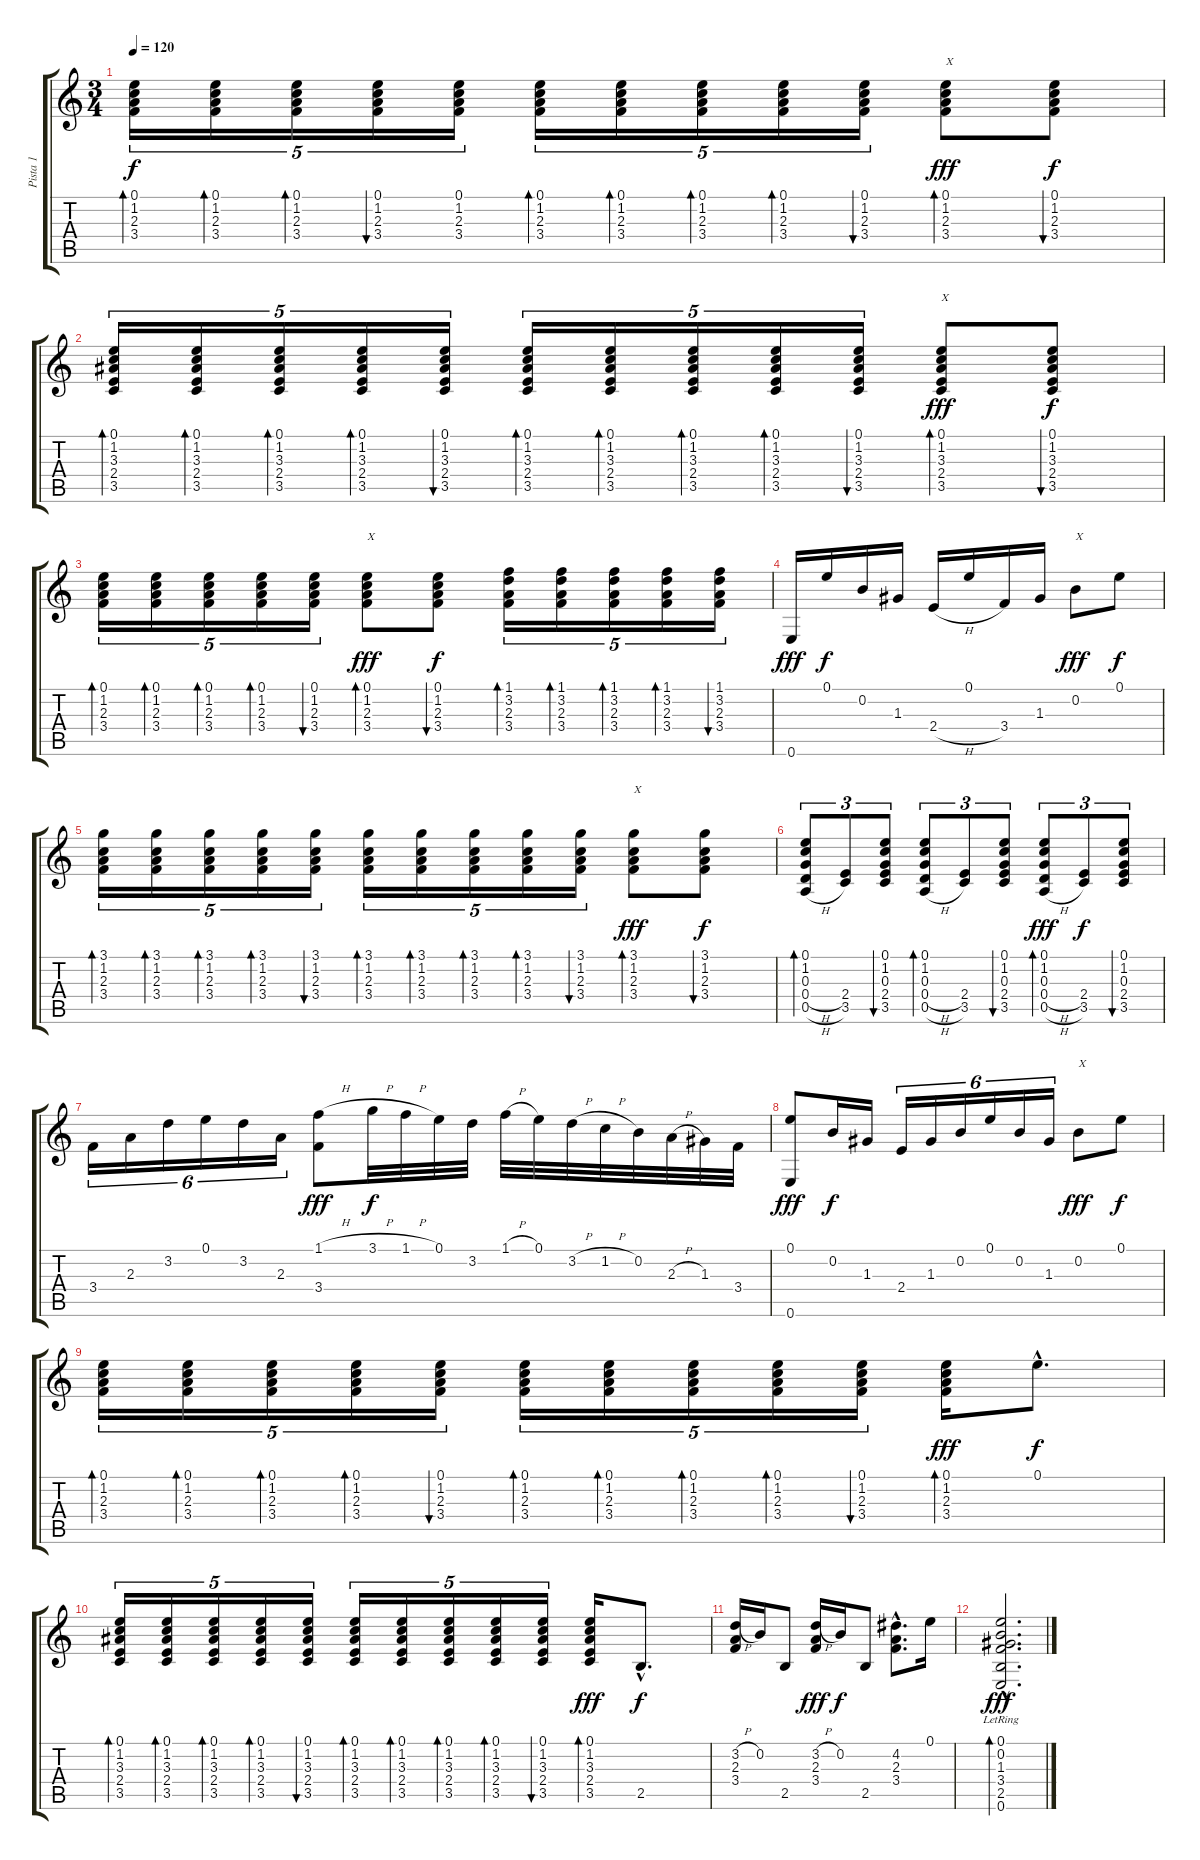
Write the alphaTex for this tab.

\track ("Pista 1" "Pista 1") {instrument acousticguitarnylon}
\staff {score tabs}
\tuning (E4 B3 G3 D3 A2 E2) {hide}
\ts (3 4)
\tempo 120
\clef g2
\ks c
(0.1 1.2 2.3 3.4).16{tu (5 4) bd 30 dy f} (0.1 1.2 2.3 3.4).16{tu (5 4) bd 30} (0.1 1.2 2.3 3.4).16{tu (5 4) bd 30} (0.1 1.2 2.3 3.4).16{tu (5 4) bu 30} (0.1 1.2 2.3 3.4).16{tu (5 4)} (0.1 1.2 2.3 3.4).16{tu (5 4) bd 30} (0.1 1.2 2.3 3.4).16{tu (5 4) bd 30} (0.1 1.2 2.3 3.4).16{tu (5 4) bd 30} (0.1 1.2 2.3 3.4).16{tu (5 4) bd 30} (0.1 1.2 2.3 3.4).16{tu (5 4) bu 30} (0.1 1.2 2.3 3.4).8{bd 30 txt "X" dy fff} (0.1 1.2 2.3 3.4).8{bu 30 dy f} |
(0.1 1.2 3.3 2.4 3.5).16{tu (5 4) bd 30} (0.1 1.2 3.3 2.4 3.5).16{tu (5 4) bd 30} (0.1 1.2 3.3 2.4 3.5).16{tu (5 4) bd 30} (0.1 1.2 3.3 2.4 3.5).16{tu (5 4) bd 30} (0.1 1.2 3.3 2.4 3.5).16{tu (5 4) bu 30} (0.1 1.2 3.3 2.4 3.5).16{tu (5 4) bd 30} (0.1 1.2 3.3 2.4 3.5).16{tu (5 4) bd 30} (0.1 1.2 3.3 2.4 3.5).16{tu (5 4) bd 30} (0.1 1.2 3.3 2.4 3.5).16{tu (5 4) bd 30} (0.1 1.2 3.3 2.4 3.5).16{tu (5 4) bu 30} (0.1 1.2 3.3 2.4 3.5).8{bd 30 txt "X" dy fff} (0.1 1.2 3.3 2.4 3.5).8{bu 30 dy f} |
(0.1 1.2 2.3 3.4).16{tu (5 4) bd 30} (0.1 1.2 2.3 3.4).16{tu (5 4) bd 30} (0.1 1.2 2.3 3.4).16{tu (5 4) bd 30} (0.1 1.2 2.3 3.4).16{tu (5 4) bd 30} (0.1 1.2 2.3 3.4).16{tu (5 4) bu 30} (0.1 1.2 2.3 3.4).8{bd 30 txt "X" dy fff} (0.1 1.2 2.3 3.4).8{bu 30 dy f} (1.1 3.2 2.3 3.4).16{tu (5 4) bd 30} (1.1 3.2 2.3 3.4).16{tu (5 4) bd 30} (1.1 3.2 2.3 3.4).16{tu (5 4) bd 30} (1.1 3.2 2.3 3.4).16{tu (5 4) bd 30} (1.1 3.2 2.3 3.4).16{tu (5 4) bu 30} |
0.6.16{dy fff} 0.1.16{dy f} 0.2.16 1.3.16 2.4{h}.16 0.1.16 3.4.16 1.3.16 0.2.8{txt "X" dy fff} 0.1.8{dy f} |
(3.1 1.2 2.3 3.4).16{tu (5 4) bd 480} (3.1 1.2 2.3 3.4).16{tu (5 4) bd 480} (3.1 1.2 2.3 3.4).16{tu (5 4) bd 480} (3.1 1.2 2.3 3.4).16{tu (5 4) bd 480} (3.1 1.2 2.3 3.4).16{tu (5 4) bu 480} (3.1 1.2 2.3 3.4).16{tu (5 4) bd 480} (3.1 1.2 2.3 3.4).16{tu (5 4) bd 480} (3.1 1.2 2.3 3.4).16{tu (5 4) bd 480} (3.1 1.2 2.3 3.4).16{tu (5 4) bd 480} (3.1 1.2 2.3 3.4).16{tu (5 4) bu 480} (3.1 1.2 2.3 3.4).8{bd 30 txt "X" dy fff} (3.1 1.2 2.3 3.4).8{bu 30 dy f} |
(0.1 1.2 0.3 0.4{h} 0.5{h}).8{tu (3 2) bd 30} (2.4 3.5).8{tu (3 2)} (0.1 1.2 0.3 2.4 3.5).8{tu (3 2) bu 30} (0.1 1.2 0.3 0.4{h} 0.5{h}).8{tu (3 2) bd 30} (2.4 3.5).8{tu (3 2)} (0.1 1.2 0.3 2.4 3.5).8{tu (3 2) bu 30} (0.1 1.2 0.3 0.4{h} 0.5{h}).8{tu (3 2) bd 30 dy fff} (2.4 3.5).8{tu (3 2) dy f} (0.1 1.2 0.3 2.4 3.5).8{tu (3 2) bu 30} |
3.4.16{tu (6 4)} 2.3.16{tu (6 4)} 3.2.16{tu (6 4)} 0.1.16{tu (6 4)} 3.2.16{tu (6 4)} 2.3.16{tu (6 4)} (1.1{h} 3.4).8{dy fff} 3.1{h}.32{dy f} 1.1{h}.32 0.1.32 3.2.32 1.1{h}.32 0.1.32 3.2{h}.32 1.2{h}.32 0.2.32 2.3{h}.32 1.3.32 3.4.32 |
(0.1 0.6).8{dy fff} 0.2.16{dy f} 1.3.16 2.4.16{tu (6 4)} 1.3.16{tu (6 4)} 0.2.16{tu (6 4)} 0.1.16{tu (6 4)} 0.2.16{tu (6 4)} 1.3.16{tu (6 4)} 0.2.8{txt "X" dy fff} 0.1.8{dy f} |
(0.1 1.2 2.3 3.4).16{tu (5 4) bd 30} (0.1 1.2 2.3 3.4).16{tu (5 4) bd 30} (0.1 1.2 2.3 3.4).16{tu (5 4) bd 30} (0.1 1.2 2.3 3.4).16{tu (5 4) bd 30} (0.1 1.2 2.3 3.4).16{tu (5 4) bu 30} (0.1 1.2 2.3 3.4).16{tu (5 4) bd 30} (0.1 1.2 2.3 3.4).16{tu (5 4) bd 30} (0.1 1.2 2.3 3.4).16{tu (5 4) bd 30} (0.1 1.2 2.3 3.4).16{tu (5 4) bd 30} (0.1 1.2 2.3 3.4).16{tu (5 4) bu 30} (0.1 1.2 2.3 3.4).16{bd 30 dy fff} 0.1{hac}.8{d dy f} |
(0.1 1.2 3.3 2.4 3.5).16{tu (5 4) bd 30} (0.1 1.2 3.3 2.4 3.5).16{tu (5 4) bd 30} (0.1 1.2 3.3 2.4 3.5).16{tu (5 4) bd 30} (0.1 1.2 3.3 2.4 3.5).16{tu (5 4) bd 30} (0.1 1.2 3.3 2.4 3.5).16{tu (5 4) bu 30} (0.1 1.2 3.3 2.4 3.5).16{tu (5 4) bd 30} (0.1 1.2 3.3 2.4 3.5).16{tu (5 4) bd 30} (0.1 1.2 3.3 2.4 3.5).16{tu (5 4) bd 30} (0.1 1.2 3.3 2.4 3.5).16{tu (5 4) bd 30} (0.1 1.2 3.3 2.4 3.5).16{tu (5 4) bu 30} (0.1 1.2 3.3 2.4 3.5).16{bd 30 dy fff} 2.5{hac}.8{d dy f} |
(3.2{h} 2.3 3.4).16 0.2.16 2.5.8 (3.2{h} 2.3 3.4).16{dy fff} 0.2.16{dy f} 2.5.8 (4.2{hac} 2.3{hac} 3.4{hac}).8{d} 0.1.16 |
(0.1{hac lr} 0.2{hac} 1.3{hac} 3.4{hac} 2.5{hac} 0.6{hac}).2{d bd 480 dy fff}
